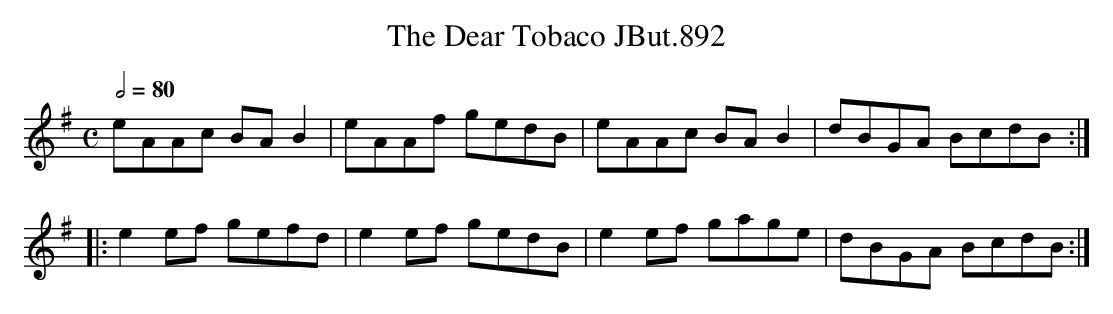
X:1
T:Dear Tobaco JBut.892, The
M:C
L:1/8
Q:1/2=80
K:G
eAAc BAB2 | eAAf gedB | eAAc BAB2 | dBGA BcdB :|
|: e2ef gefd | e2ef gedB | e2ef gage | dBGA BcdB :|
